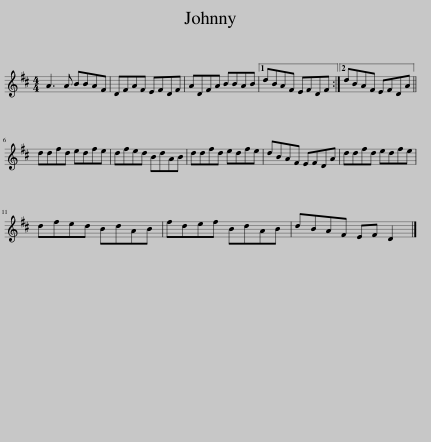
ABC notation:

X:1
L:1/8
M:4/4
I:linebreak $
K:D
V:1 treble
V:1
 A3 A BBAF | DFAF EFDF | ADFA BBAB |1 dBAF EFDF :|2 dBAF EFDA ||$ %5
 ddfd edfe | dfed BdAB | ddfd edfe | dBAF EFDA | ddfd edfe |$ %10
 dfed BdAB | fdef BdAB | dBAF EF D2 |] %13
